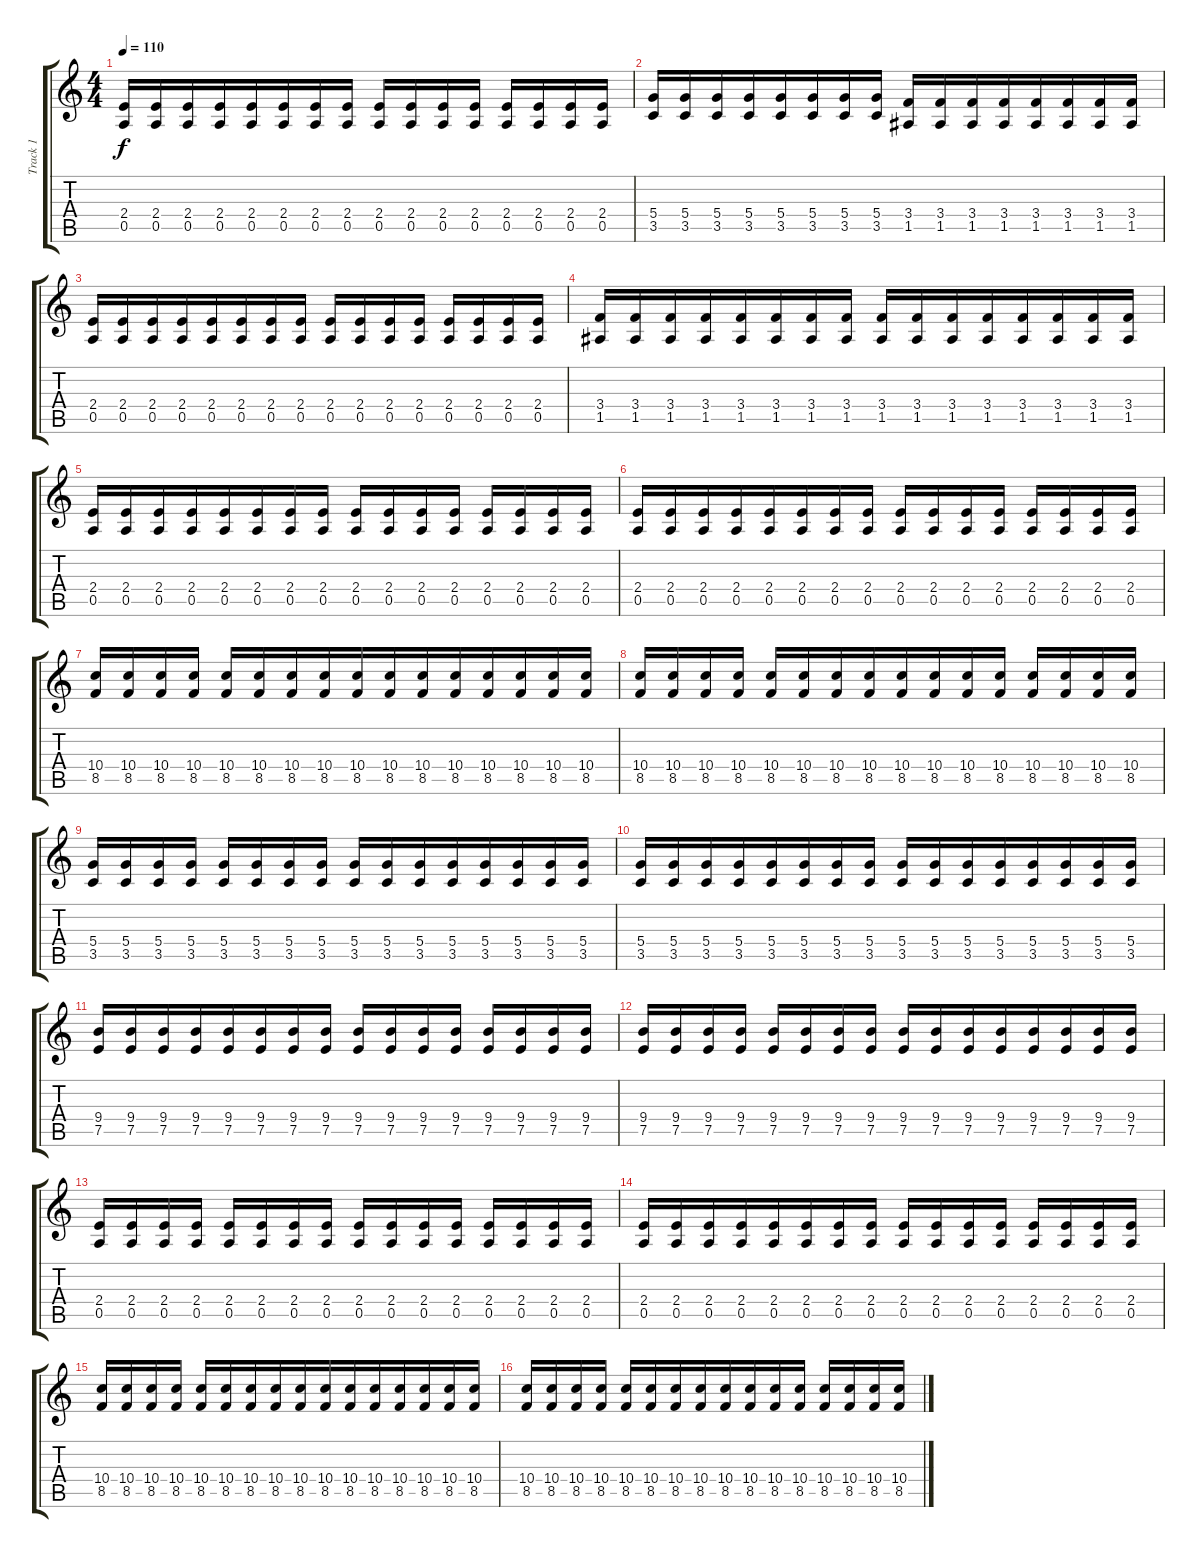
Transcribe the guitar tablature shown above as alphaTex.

\track ("Track 1" "Track 1") {instrument distortionguitar}
\staff {score tabs}
\tuning (E4 B3 G3 D3 A2 E2) {hide}
\ts (4 4)
\tempo 110
\clef g2
\ks c
(2.4 0.5).16{dy f beam merge} (2.4 0.5).16 (2.4 0.5).16 (2.4 0.5).16{beam merge} (2.4 0.5).16{beam merge} (2.4 0.5).16{beam merge} (2.4 0.5).16{beam merge} (2.4 0.5).16 (2.4 0.5).16 (2.4 0.5).16{beam merge} (2.4 0.5).16 (2.4 0.5).16 (2.4 0.5).16 (2.4 0.5).16{beam merge} (2.4 0.5).16 (2.4 0.5).16 |
(5.4 3.5).16 (5.4 3.5).16{beam merge} (5.4 3.5).16 (5.4 3.5).16{beam merge} (5.4 3.5).16 (5.4 3.5).16 (5.4 3.5).16 (5.4 3.5).16 (3.4 1.5).16 (3.4 1.5).16 (3.4 1.5).16{beam merge} (3.4 1.5).16{beam merge} (3.4 1.5).16 (3.4 1.5).16 (3.4 1.5).16{beam merge} (3.4 1.5).16 |
(2.4 0.5).16{beam merge} (2.4 0.5).16 (2.4 0.5).16 (2.4 0.5).16{beam merge} (2.4 0.5).16 (2.4 0.5).16{beam merge} (2.4 0.5).16 (2.4 0.5).16 (2.4 0.5).16{beam merge} (2.4 0.5).16 (2.4 0.5).16{beam merge} (2.4 0.5).16 (2.4 0.5).16 (2.4 0.5).16 (2.4 0.5).16 (2.4 0.5).16 |
(3.4 1.5).16 (3.4 1.5).16 (3.4 1.5).16 (3.4 1.5).16{beam merge} (3.4 1.5).16{beam merge} (3.4 1.5).16{beam merge} (3.4 1.5).16{beam merge} (3.4 1.5).16 (3.4 1.5).16 (3.4 1.5).16 (3.4 1.5).16 (3.4 1.5).16{beam merge} (3.4 1.5).16{beam merge} (3.4 1.5).16 (3.4 1.5).16{beam merge} (3.4 1.5).16 |
(2.4 0.5).16{beam merge} (2.4 0.5).16 (2.4 0.5).16 (2.4 0.5).16{beam merge} (2.4 0.5).16{beam merge} (2.4 0.5).16{beam merge} (2.4 0.5).16{beam merge} (2.4 0.5).16 (2.4 0.5).16 (2.4 0.5).16{beam merge} (2.4 0.5).16 (2.4 0.5).16 (2.4 0.5).16 (2.4 0.5).16{beam merge} (2.4 0.5).16 (2.4 0.5).16 |
(2.4 0.5).16{beam merge} (2.4 0.5).16 (2.4 0.5).16 (2.4 0.5).16{beam merge} (2.4 0.5).16{beam merge} (2.4 0.5).16{beam merge} (2.4 0.5).16{beam merge} (2.4 0.5).16 (2.4 0.5).16 (2.4 0.5).16{beam merge} (2.4 0.5).16 (2.4 0.5).16 (2.4 0.5).16 (2.4 0.5).16{beam merge} (2.4 0.5).16 (2.4 0.5).16 |
(10.4 8.5).16 (10.4 8.5).16{beam merge} (10.4 8.5).16 (10.4 8.5).16 (10.4 8.5).16 (10.4 8.5).16 (10.4 8.5).16{beam merge} (10.4 8.5).16{beam merge} (10.4 8.5).16{beam merge} (10.4 8.5).16{beam merge} (10.4 8.5).16 (10.4 8.5).16{beam merge} (10.4 8.5).16 (10.4 8.5).16{beam merge} (10.4 8.5).16 (10.4 8.5).16 |
(10.4 8.5).16{beam merge} (10.4 8.5).16 (10.4 8.5).16 (10.4 8.5).16 (10.4 8.5).16{beam merge} (10.4 8.5).16 (10.4 8.5).16{beam merge} (10.4 8.5).16{beam merge} (10.4 8.5).16 (10.4 8.5).16 (10.4 8.5).16{beam merge} (10.4 8.5).16 (10.4 8.5).16 (10.4 8.5).16{beam merge} (10.4 8.5).16 (10.4 8.5).16 |
(5.4 3.5).16{beam merge} (5.4 3.5).16 (5.4 3.5).16{beam merge} (5.4 3.5).16 (5.4 3.5).16{beam merge} (5.4 3.5).16{beam merge} (5.4 3.5).16{beam merge} (5.4 3.5).16 (5.4 3.5).16 (5.4 3.5).16{beam merge} (5.4 3.5).16 (5.4 3.5).16{beam merge} (5.4 3.5).16 (5.4 3.5).16 (5.4 3.5).16{beam merge} (5.4 3.5).16 |
(5.4 3.5).16{beam merge} (5.4 3.5).16{beam merge} (5.4 3.5).16{beam merge} (5.4 3.5).16{beam merge} (5.4 3.5).16 (5.4 3.5).16 (5.4 3.5).16{beam merge} (5.4 3.5).16 (5.4 3.5).16{beam merge} (5.4 3.5).16 (5.4 3.5).16 (5.4 3.5).16{beam merge} (5.4 3.5).16{beam merge} (5.4 3.5).16{beam merge} (5.4 3.5).16{beam merge} (5.4 3.5).16 |
(9.4 7.5).16{beam merge} (9.4 7.5).16 (9.4 7.5).16{beam merge} (9.4 7.5).16{beam merge} (9.4 7.5).16{beam merge} (9.4 7.5).16 (9.4 7.5).16 (9.4 7.5).16 (9.4 7.5).16 (9.4 7.5).16 (9.4 7.5).16 (9.4 7.5).16 (9.4 7.5).16{beam merge} (9.4 7.5).16 (9.4 7.5).16 (9.4 7.5).16 |
(9.4 7.5).16 (9.4 7.5).16 (9.4 7.5).16 (9.4 7.5).16 (9.4 7.5).16 (9.4 7.5).16{beam merge} (9.4 7.5).16{beam merge} (9.4 7.5).16 (9.4 7.5).16{beam merge} (9.4 7.5).16{beam merge} (9.4 7.5).16 (9.4 7.5).16{beam merge} (9.4 7.5).16 (9.4 7.5).16 (9.4 7.5).16 (9.4 7.5).16 |
(2.4 0.5).16 (2.4 0.5).16{beam merge} (2.4 0.5).16{beam merge} (2.4 0.5).16 (2.4 0.5).16 (2.4 0.5).16 (2.4 0.5).16 (2.4 0.5).16 (2.4 0.5).16{beam merge} (2.4 0.5).16{beam merge} (2.4 0.5).16 (2.4 0.5).16 (2.4 0.5).16{beam merge} (2.4 0.5).16 (2.4 0.5).16{beam merge} (2.4 0.5).16 |
(2.4 0.5).16 (2.4 0.5).16{beam merge} (2.4 0.5).16{beam merge} (2.4 0.5).16{beam merge} (2.4 0.5).16 (2.4 0.5).16 (2.4 0.5).16{beam merge} (2.4 0.5).16 (2.4 0.5).16{beam merge} (2.4 0.5).16 (2.4 0.5).16 (2.4 0.5).16 (2.4 0.5).16 (2.4 0.5).16 (2.4 0.5).16 (2.4 0.5).16 |
(10.4 8.5).16 (10.4 8.5).16{beam merge} (10.4 8.5).16 (10.4 8.5).16 (10.4 8.5).16 (10.4 8.5).16 (10.4 8.5).16{beam merge} (10.4 8.5).16{beam merge} (10.4 8.5).16{beam merge} (10.4 8.5).16{beam merge} (10.4 8.5).16 (10.4 8.5).16{beam merge} (10.4 8.5).16 (10.4 8.5).16{beam merge} (10.4 8.5).16 (10.4 8.5).16 |
(10.4 8.5).16{beam merge} (10.4 8.5).16 (10.4 8.5).16 (10.4 8.5).16 (10.4 8.5).16{beam merge} (10.4 8.5).16 (10.4 8.5).16{beam merge} (10.4 8.5).16{beam merge} (10.4 8.5).16 (10.4 8.5).16 (10.4 8.5).16{beam merge} (10.4 8.5).16 (10.4 8.5).16 (10.4 8.5).16{beam merge} (10.4 8.5).16 (10.4 8.5).16
